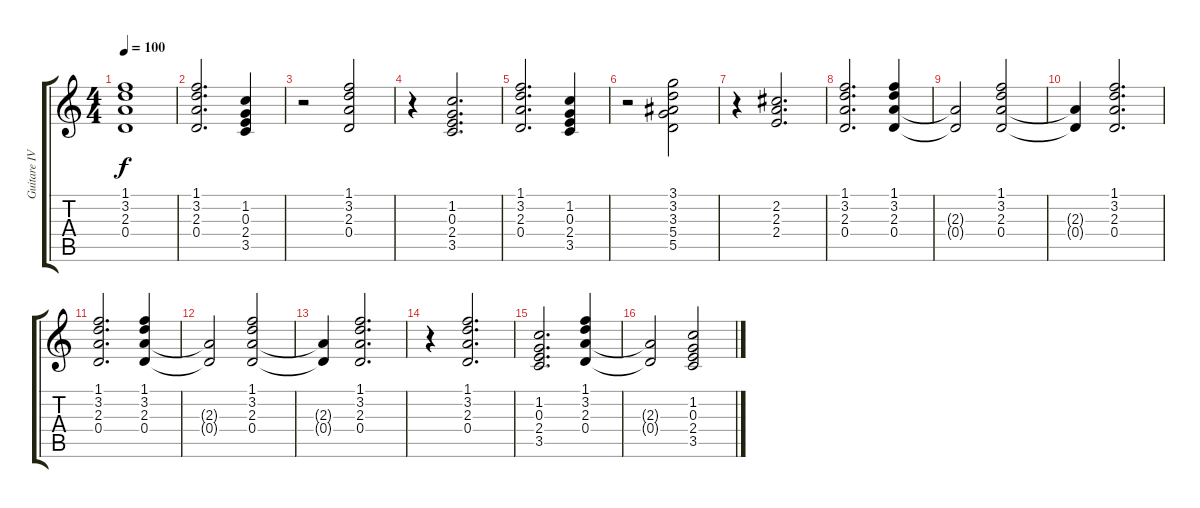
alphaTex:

\track ("Guitare IV" "Guitare IV") {instrument acousticguitarnylon}
\staff {score tabs}
\tuning (E4 B3 G3 D3 A2 E2) {hide}
\ts (4 4)
\tempo 100
\clef g2
\ks c
(1.1{t} 3.2{t} 2.3{t} 0.4{t}).1{dy f} |
(1.1 3.2 2.3 0.4).2{d} (1.2 0.3 2.4 3.5).4 |
r.2 (1.1 3.2 2.3 0.4).2 |
r.4 (1.2 0.3 2.4 3.5).2{d} |
(1.1 3.2 2.3 0.4).2{d} (1.2 0.3 2.4 3.5).4 |
r.2 (3.1 3.2 3.3 5.4 5.5).2 |
r.4 (2.2 2.3 2.4).2{d} |
(1.1 3.2 2.3 0.4).2{d} (1.1 3.2 2.3 0.4).4 |
(2.3{t} 0.4{t}).2 (1.1 3.2 2.3 0.4).2 |
(2.3{t} 0.4{t}).4 (1.1 3.2 2.3 0.4).2{d} |
(1.1 3.2 2.3 0.4).2{d} (1.1 3.2 2.3 0.4).4 |
(2.3{t} 0.4{t}).2 (1.1 3.2 2.3 0.4).2 |
(2.3{t} 0.4{t}).4 (1.1 3.2 2.3 0.4).2{d} |
r.4 (1.1 3.2 2.3 0.4).2{d} |
(1.2 0.3 2.4 3.5).2{d} (1.1 3.2 2.3 0.4).4 |
(2.3{t} 0.4{t}).2 (1.2 0.3 2.4 3.5).2
